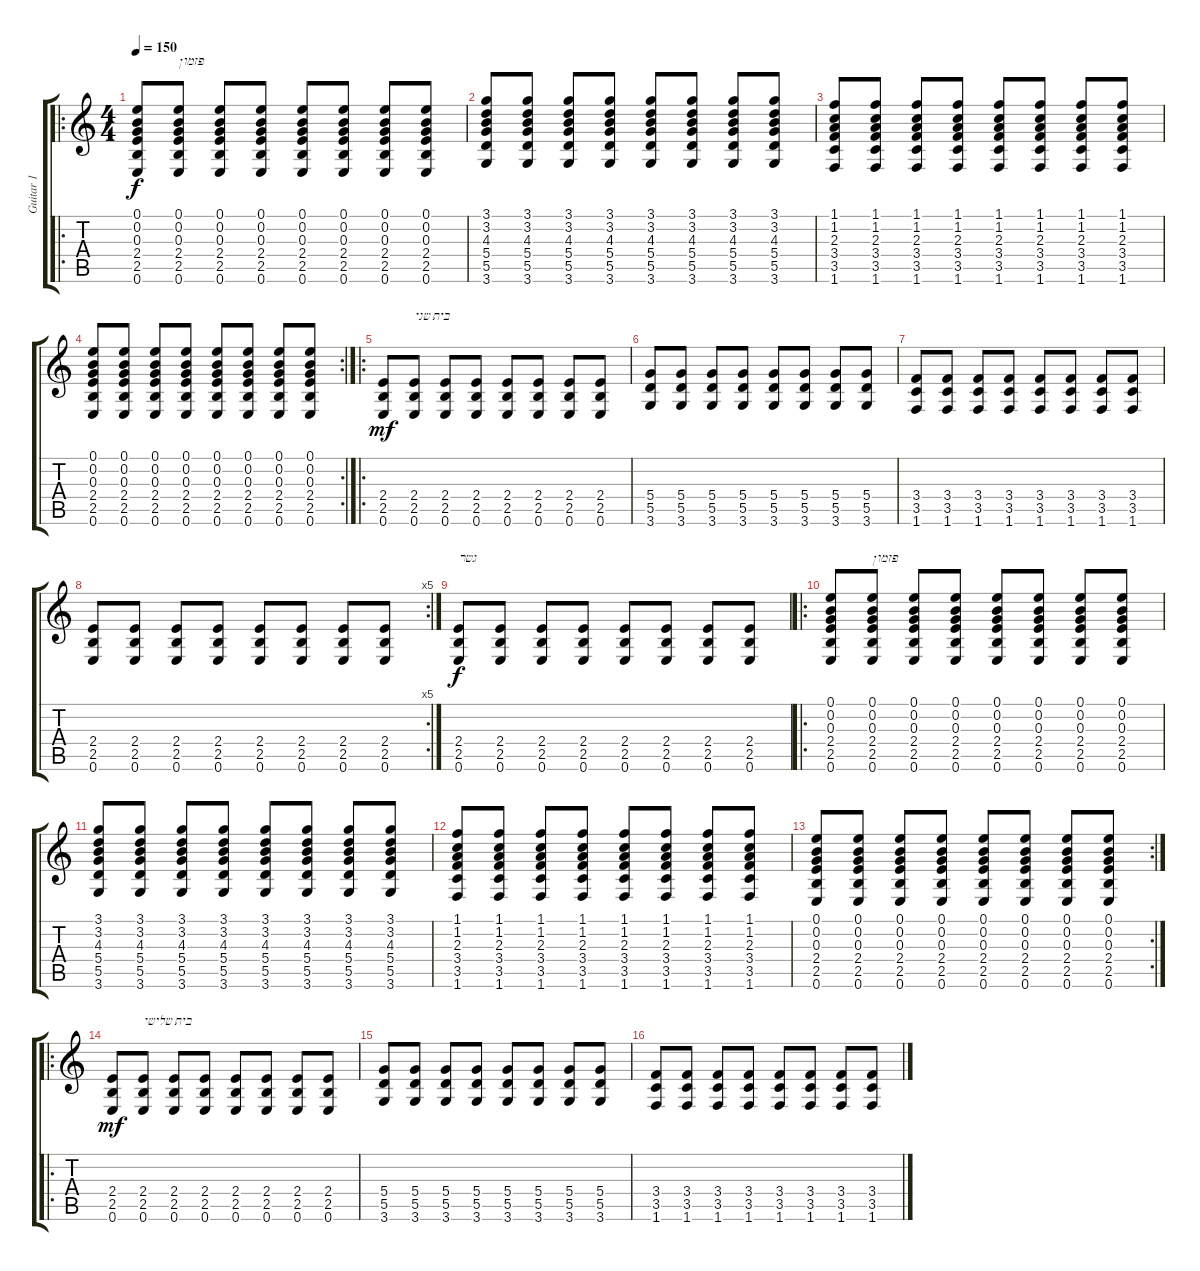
\track ("Guitar 1" "Guitar 1") {instrument acousticguitarsteel}
\staff {score tabs}
\tuning (E4 B3 G3 D3 A2 E2) {hide}
\ro
\ts (4 4)
\tempo 150
\clef g2
\ks c
(0.1 0.2 0.3 2.4 2.5 0.6).8{dy f} (0.1 0.2 0.3 2.4 2.5 0.6).8{txt "פזמון"} (0.1 0.2 0.3 2.4 2.5 0.6).8 (0.1 0.2 0.3 2.4 2.5 0.6).8 (0.1 0.2 0.3 2.4 2.5 0.6).8 (0.1 0.2 0.3 2.4 2.5 0.6).8 (0.1 0.2 0.3 2.4 2.5 0.6).8 (0.1 0.2 0.3 2.4 2.5 0.6).8 |
(3.1 3.2 4.3 5.4 5.5 3.6).8 (3.1 3.2 4.3 5.4 5.5 3.6).8 (3.1 3.2 4.3 5.4 5.5 3.6).8 (3.1 3.2 4.3 5.4 5.5 3.6).8 (3.1 3.2 4.3 5.4 5.5 3.6).8 (3.1 3.2 4.3 5.4 5.5 3.6).8 (3.1 3.2 4.3 5.4 5.5 3.6).8 (3.1 3.2 4.3 5.4 5.5 3.6).8 |
(1.1 1.2 2.3 3.4 3.5 1.6).8 (1.1 1.2 2.3 3.4 3.5 1.6).8 (1.1 1.2 2.3 3.4 3.5 1.6).8 (1.1 1.2 2.3 3.4 3.5 1.6).8 (1.1 1.2 2.3 3.4 3.5 1.6).8 (1.1 1.2 2.3 3.4 3.5 1.6).8 (1.1 1.2 2.3 3.4 3.5 1.6).8 (1.1 1.2 2.3 3.4 3.5 1.6).8 |
\rc 2
(0.1 0.2 0.3 2.4 2.5 0.6).8 (0.1 0.2 0.3 2.4 2.5 0.6).8 (0.1 0.2 0.3 2.4 2.5 0.6).8 (0.1 0.2 0.3 2.4 2.5 0.6).8 (0.1 0.2 0.3 2.4 2.5 0.6).8 (0.1 0.2 0.3 2.4 2.5 0.6).8 (0.1 0.2 0.3 2.4 2.5 0.6).8 (0.1 0.2 0.3 2.4 2.5 0.6).8 |
\ro
(2.4 2.5 0.6).8{dy mf} (2.4 2.5 0.6).8{txt "בית שני"} (2.4 2.5 0.6).8 (2.4 2.5 0.6).8 (2.4 2.5 0.6).8 (2.4 2.5 0.6).8 (2.4 2.5 0.6).8 (2.4 2.5 0.6).8 |
(5.4 5.5 3.6).8 (5.4 5.5 3.6).8 (5.4 5.5 3.6).8 (5.4 5.5 3.6).8 (5.4 5.5 3.6).8 (5.4 5.5 3.6).8 (5.4 5.5 3.6).8 (5.4 5.5 3.6).8 |
(3.4 3.5 1.6).8 (3.4 3.5 1.6).8 (3.4 3.5 1.6).8 (3.4 3.5 1.6).8 (3.4 3.5 1.6).8 (3.4 3.5 1.6).8 (3.4 3.5 1.6).8 (3.4 3.5 1.6).8 |
\rc 5
(2.4 2.5 0.6).8 (2.4 2.5 0.6).8 (2.4 2.5 0.6).8 (2.4 2.5 0.6).8 (2.4 2.5 0.6).8 (2.4 2.5 0.6).8 (2.4 2.5 0.6).8 (2.4 2.5 0.6).8 |
(2.4 2.5 0.6).8{txt "גשר" dy f} (2.4 2.5 0.6).8 (2.4 2.5 0.6).8 (2.4 2.5 0.6).8 (2.4 2.5 0.6).8 (2.4 2.5 0.6).8 (2.4 2.5 0.6).8 (2.4 2.5 0.6).8 |
\ro
(0.1 0.2 0.3 2.4 2.5 0.6).8 (0.1 0.2 0.3 2.4 2.5 0.6).8{txt "פזמון"} (0.1 0.2 0.3 2.4 2.5 0.6).8 (0.1 0.2 0.3 2.4 2.5 0.6).8 (0.1 0.2 0.3 2.4 2.5 0.6).8 (0.1 0.2 0.3 2.4 2.5 0.6).8 (0.1 0.2 0.3 2.4 2.5 0.6).8 (0.1 0.2 0.3 2.4 2.5 0.6).8 |
(3.1 3.2 4.3 5.4 5.5 3.6).8 (3.1 3.2 4.3 5.4 5.5 3.6).8 (3.1 3.2 4.3 5.4 5.5 3.6).8 (3.1 3.2 4.3 5.4 5.5 3.6).8 (3.1 3.2 4.3 5.4 5.5 3.6).8 (3.1 3.2 4.3 5.4 5.5 3.6).8 (3.1 3.2 4.3 5.4 5.5 3.6).8 (3.1 3.2 4.3 5.4 5.5 3.6).8 |
(1.1 1.2 2.3 3.4 3.5 1.6).8 (1.1 1.2 2.3 3.4 3.5 1.6).8 (1.1 1.2 2.3 3.4 3.5 1.6).8 (1.1 1.2 2.3 3.4 3.5 1.6).8 (1.1 1.2 2.3 3.4 3.5 1.6).8 (1.1 1.2 2.3 3.4 3.5 1.6).8 (1.1 1.2 2.3 3.4 3.5 1.6).8 (1.1 1.2 2.3 3.4 3.5 1.6).8 |
\rc 2
(0.1 0.2 0.3 2.4 2.5 0.6).8 (0.1 0.2 0.3 2.4 2.5 0.6).8 (0.1 0.2 0.3 2.4 2.5 0.6).8 (0.1 0.2 0.3 2.4 2.5 0.6).8 (0.1 0.2 0.3 2.4 2.5 0.6).8 (0.1 0.2 0.3 2.4 2.5 0.6).8 (0.1 0.2 0.3 2.4 2.5 0.6).8 (0.1 0.2 0.3 2.4 2.5 0.6).8 |
\ro
(2.4 2.5 0.6).8{dy mf} (2.4 2.5 0.6).8{txt "בית שלישי"} (2.4 2.5 0.6).8 (2.4 2.5 0.6).8 (2.4 2.5 0.6).8 (2.4 2.5 0.6).8 (2.4 2.5 0.6).8 (2.4 2.5 0.6).8 |
(5.4 5.5 3.6).8 (5.4 5.5 3.6).8 (5.4 5.5 3.6).8 (5.4 5.5 3.6).8 (5.4 5.5 3.6).8 (5.4 5.5 3.6).8 (5.4 5.5 3.6).8 (5.4 5.5 3.6).8 |
(3.4 3.5 1.6).8 (3.4 3.5 1.6).8 (3.4 3.5 1.6).8 (3.4 3.5 1.6).8 (3.4 3.5 1.6).8 (3.4 3.5 1.6).8 (3.4 3.5 1.6).8 (3.4 3.5 1.6).8
